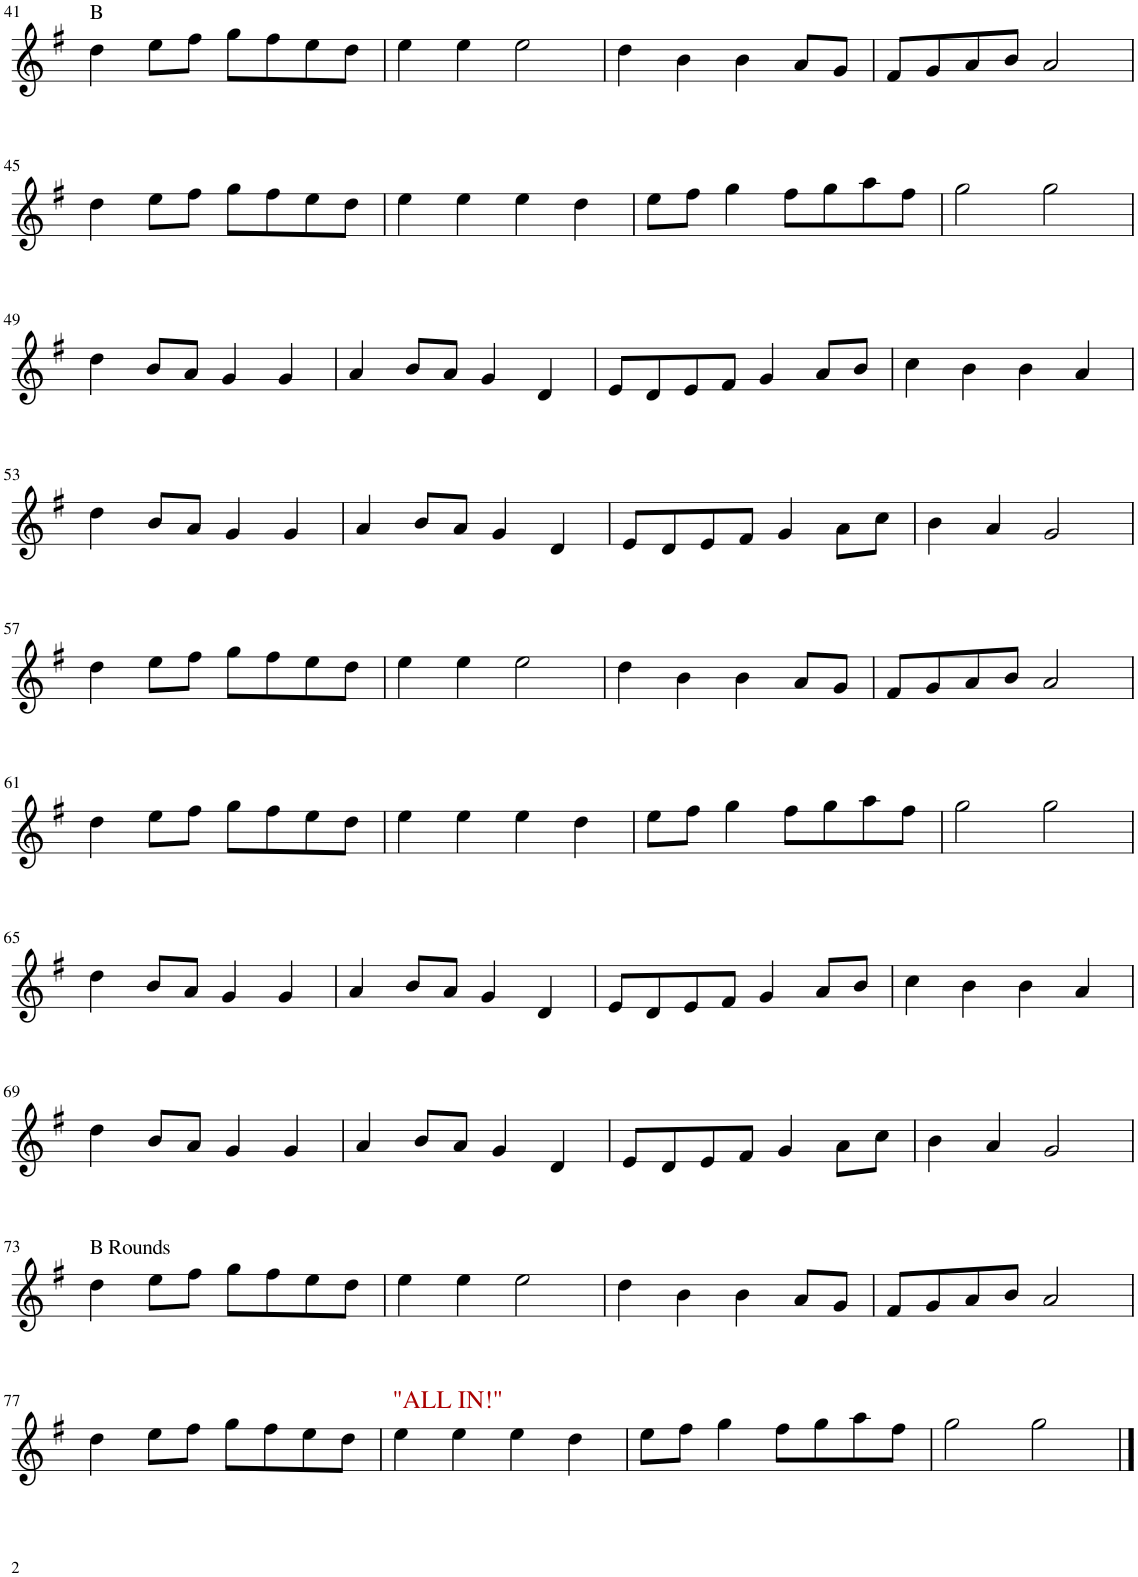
**kern
*part1
*staff1
*I"1
!!LO:PB:g=z
*clefG2
*k[f#]
*M4/4
=41
!LO:TX:a:t=B
4dd\
8ee\L
8ff#\J
8gg\L
8ff#\
8ee\
8dd\J
=42
4ee\
4ee\
2ee\
=43
4dd\
4b\
4b\
8a/L
8g/J
=44
8f#/L
8g/
8a/
8b/J
2a/
!!LO:LB:g=z
=45
4dd\
8ee\L
8ff#\J
8gg\L
8ff#\
8ee\
8dd\J
=46
4ee\
4ee\
4ee\
4dd\
=47
8ee\L
8ff#\J
4gg\
8ff#\L
8gg\
8aa\
8ff#\J
=48
2gg\
2gg\
!!LO:LB:g=z
=49
4dd\
8b/L
8a/J
4g/
4g/
=50
4a/
8b/L
8a/J
4g/
4d/
=51
8e/L
8d/
8e/
8f#/J
4g/
8a/L
8b/J
=52
4cc\
4b\
4b\
4a/
!!LO:LB:g=z
=53
4dd\
8b/L
8a/J
4g/
4g/
=54
4a/
8b/L
8a/J
4g/
4d/
=55
8e/L
8d/
8e/
8f#/J
4g/
8a\L
8cc\J
=56
4b\
4a/
2g/
!!LO:LB:g=z
=57
4dd\
8ee\L
8ff#\J
8gg\L
8ff#\
8ee\
8dd\J
=58
4ee\
4ee\
2ee\
=59
4dd\
4b\
4b\
8a/L
8g/J
=60
8f#/L
8g/
8a/
8b/J
2a/
!!LO:LB:g=z
=61
4dd\
8ee\L
8ff#\J
8gg\L
8ff#\
8ee\
8dd\J
=62
4ee\
4ee\
4ee\
4dd\
=63
8ee\L
8ff#\J
4gg\
8ff#\L
8gg\
8aa\
8ff#\J
=64
2gg\
2gg\
!!LO:LB:g=z
=65
4dd\
8b/L
8a/J
4g/
4g/
=66
4a/
8b/L
8a/J
4g/
4d/
=67
8e/L
8d/
8e/
8f#/J
4g/
8a/L
8b/J
=68
4cc\
4b\
4b\
4a/
!!LO:LB:g=z
=69
4dd\
8b/L
8a/J
4g/
4g/
=70
4a/
8b/L
8a/J
4g/
4d/
=71
8e/L
8d/
8e/
8f#/J
4g/
8a\L
8cc\J
=72
4b\
4a/
2g/
!!LO:LB:g=z
=73
!LO:TX:a:t=B Rounds
4dd\
8ee\L
8ff#\J
8gg\L
8ff#\
8ee\
8dd\J
=74
4ee\
4ee\
2ee\
=75
4dd\
4b\
4b\
8a/L
8g/J
=76
8f#/L
8g/
8a/
8b/J
2a/
!!LO:LB:g=z
=77
4dd\
8ee\L
8ff#\J
8gg\L
8ff#\
8ee\
8dd\J
=78
!LO:TX:a:color=#AA0000:t="ALL IN!"
4ee\
4ee\
4ee\
4dd\
=79
8ee\L
8ff#\J
4gg\
8ff#\L
8gg\
8aa\
8ff#\J
=80
2gg\
2gg\
==
*-
